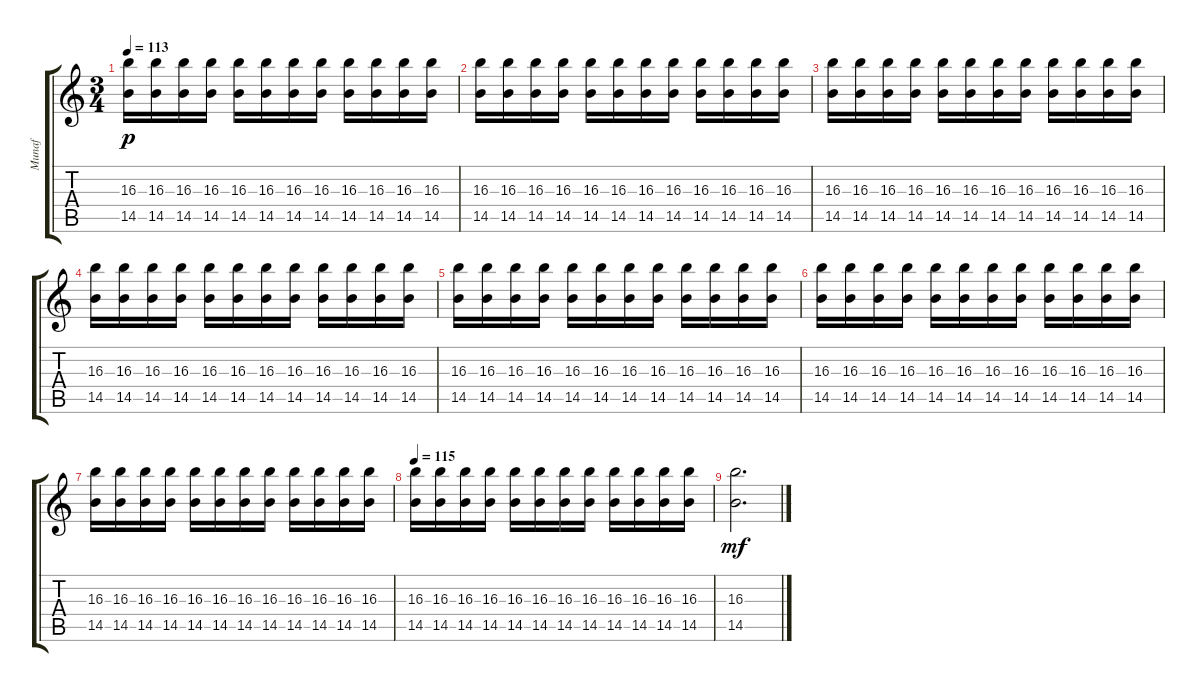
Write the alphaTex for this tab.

\track ("Munaf" "Munaf") {instrument electricguitarclean}
\staff {score tabs}
\tuning (E4 B3 G3 D3 A2 E2) {hide}
\ts (3 4)
\tempo 113
\clef g2
\ks c
(16.3 14.5).16{dy p} (16.3 14.5).16 (16.3 14.5).16 (16.3 14.5).16 (16.3 14.5).16 (16.3 14.5).16 (16.3 14.5).16 (16.3 14.5).16 (16.3 14.5).16 (16.3 14.5).16 (16.3 14.5).16 (16.3 14.5).16 |
(16.3 14.5).16 (16.3 14.5).16 (16.3 14.5).16 (16.3 14.5).16 (16.3 14.5).16 (16.3 14.5).16 (16.3 14.5).16 (16.3 14.5).16 (16.3 14.5).16 (16.3 14.5).16 (16.3 14.5).16 (16.3 14.5).16 |
(16.3 14.5).16 (16.3 14.5).16 (16.3 14.5).16 (16.3 14.5).16 (16.3 14.5).16 (16.3 14.5).16 (16.3 14.5).16 (16.3 14.5).16 (16.3 14.5).16 (16.3 14.5).16 (16.3 14.5).16 (16.3 14.5).16 |
(16.3 14.5).16 (16.3 14.5).16 (16.3 14.5).16 (16.3 14.5).16 (16.3 14.5).16 (16.3 14.5).16 (16.3 14.5).16 (16.3 14.5).16 (16.3 14.5).16 (16.3 14.5).16 (16.3 14.5).16 (16.3 14.5).16 |
(16.3 14.5).16 (16.3 14.5).16 (16.3 14.5).16 (16.3 14.5).16 (16.3 14.5).16 (16.3 14.5).16 (16.3 14.5).16 (16.3 14.5).16 (16.3 14.5).16 (16.3 14.5).16 (16.3 14.5).16 (16.3 14.5).16 |
(16.3 14.5).16 (16.3 14.5).16 (16.3 14.5).16 (16.3 14.5).16 (16.3 14.5).16 (16.3 14.5).16 (16.3 14.5).16 (16.3 14.5).16 (16.3 14.5).16 (16.3 14.5).16 (16.3 14.5).16 (16.3 14.5).16 |
(16.3 14.5).16 (16.3 14.5).16 (16.3 14.5).16 (16.3 14.5).16 (16.3 14.5).16 (16.3 14.5).16 (16.3 14.5).16 (16.3 14.5).16 (16.3 14.5).16 (16.3 14.5).16 (16.3 14.5).16 (16.3 14.5).16 |
\tempo 115
(16.3 14.5).16 (16.3 14.5).16 (16.3 14.5).16 (16.3 14.5).16 (16.3 14.5).16 (16.3 14.5).16 (16.3 14.5).16 (16.3 14.5).16 (16.3 14.5).16 (16.3 14.5).16 (16.3 14.5).16 (16.3 14.5).16 |
(16.3 14.5).2{d dy mf}
